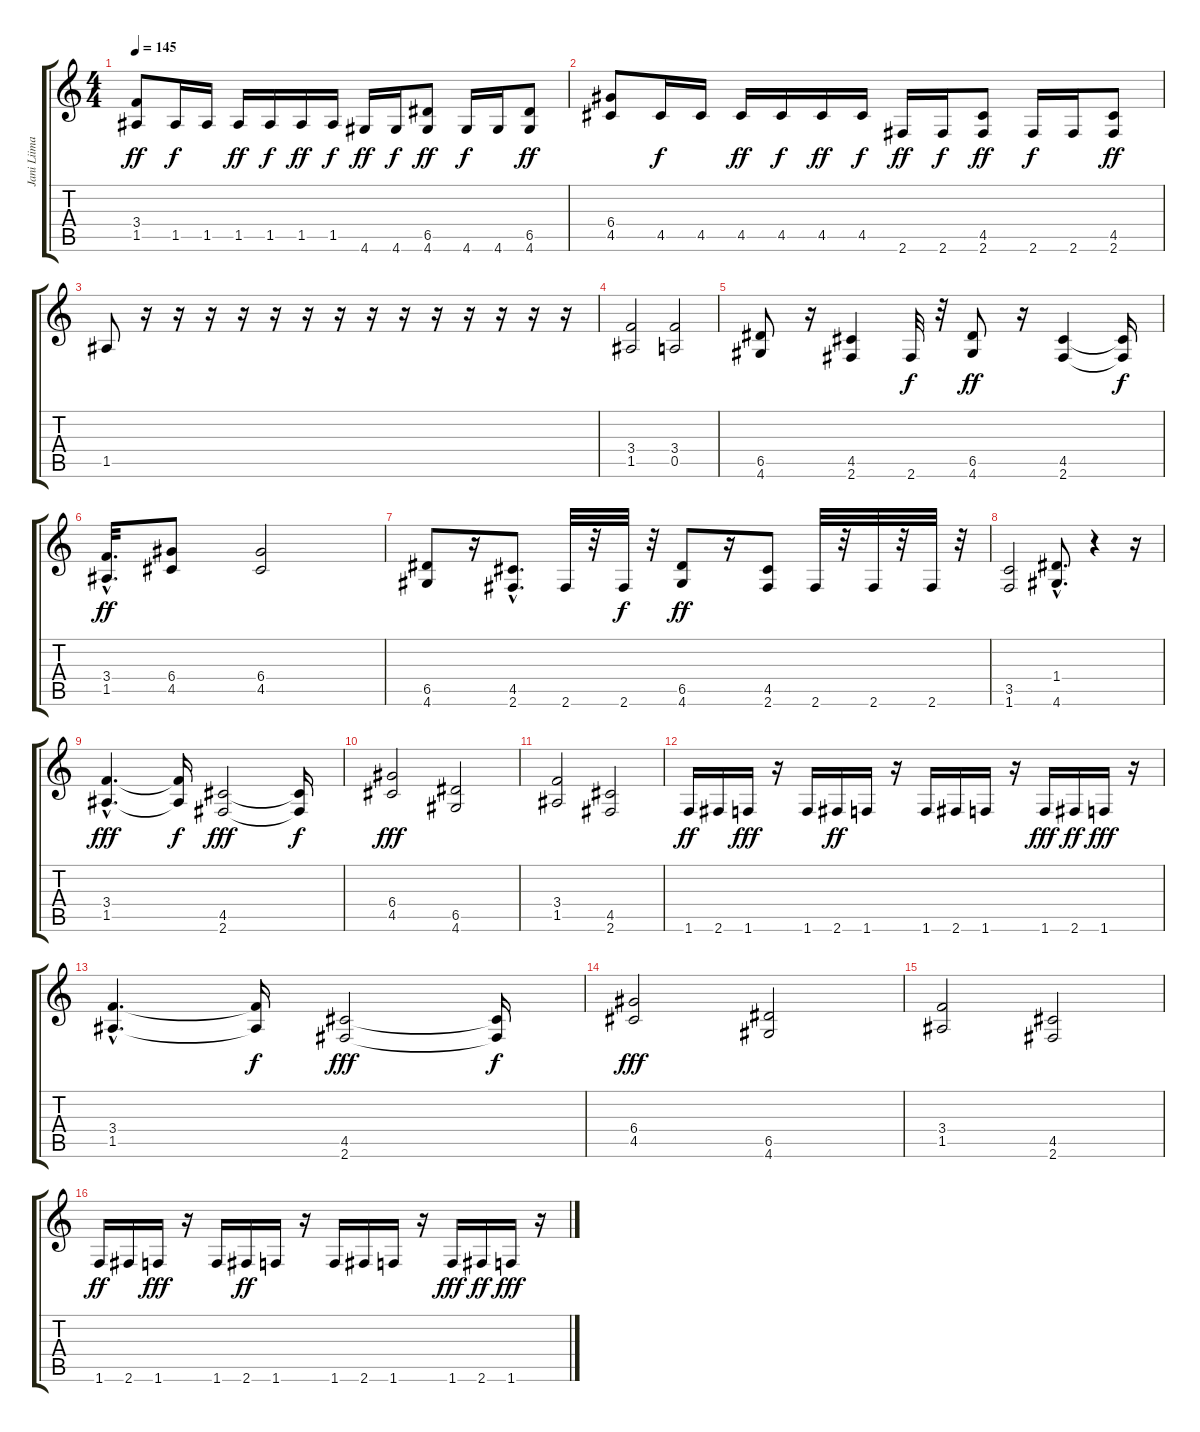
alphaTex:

\track ("Jani Liimatainen" "Jani Liima") {instrument overdrivenguitar}
\staff {score tabs}
\tuning (E4 B3 G3 D3 A2 E2) {hide}
\ts (4 4)
\tempo 145
\clef g2
\ks c
(3.4 1.5).8{dy ff} 1.5.16{dy f} 1.5.16 1.5.16{dy ff} 1.5.16{dy f} 1.5.16{dy ff} 1.5.16{dy f} 4.6.16{dy ff} 4.6.16{dy f} (6.5 4.6).8{dy ff} 4.6.16{dy f} 4.6.16 (6.5 4.6).8{dy ff} |
(6.4 4.5).8 4.5.16{dy f} 4.5.16 4.5.16{dy ff} 4.5.16{dy f} 4.5.16{dy ff} 4.5.16{dy f} 2.6.16{dy ff} 2.6.16{dy f} (4.5 2.6).8{dy ff} 2.6.16{dy f} 2.6.16 (4.5 2.6).8{dy ff} |
1.5.8 r.16 r.16 r.16 r.16 r.16 r.16 r.16 r.16 r.16 r.16 r.16 r.16 r.16 r.16 |
(3.4 1.5).2 (3.4 0.5).2 |
(6.5 4.6).8 r.16 (4.5 2.6).4 2.6.32{dy f} r.32 (6.5 4.6).8{dy ff} r.16 (4.5 2.6).4 (4.5{t} 2.6{t}).16{dy f} |
(3.4{hac} 1.5{hac}).32{d dy ff} (6.4 4.5).8 (6.4 4.5).2 |
(6.5 4.6).8 r.16 (4.5{hac} 2.6{hac}).8{d} 2.6.32 r.32 2.6.32{dy f} r.32 (6.5 4.6).8{dy ff} r.16 (4.5 2.6).8 2.6.32 r.32 2.6.32 r.32 2.6.32 r.32 |
(3.5 1.6).2 (1.4{hac} 4.6{hac}).8{d} r.4 r.16 |
(3.4{hac} 1.5{hac}).4{d dy fff} (3.4{t} 1.5{t}).16{dy f} (4.5 2.6).2{dy fff} (4.5{t} 2.6{t}).16{dy f} |
(6.4 4.5).2{dy fff} (6.5 4.6).2 |
(3.4 1.5).2 (4.5 2.6).2 |
1.6.16{dy ff} 2.6.16 1.6.16{dy fff} r.16 1.6.16 2.6.16{dy ff} 1.6.16 r.16 1.6.16 2.6.16 1.6.16 r.16 1.6.16{dy fff} 2.6.16{dy ff} 1.6.16{dy fff} r.16 |
(3.4{hac} 1.5{hac}).4{d} (3.4{t} 1.5{t}).16{dy f} (4.5 2.6).2{dy fff} (4.5{t} 2.6{t}).16{dy f} |
(6.4 4.5).2{dy fff} (6.5 4.6).2 |
(3.4 1.5).2 (4.5 2.6).2 |
1.6.16{dy ff} 2.6.16 1.6.16{dy fff} r.16 1.6.16 2.6.16{dy ff} 1.6.16 r.16 1.6.16 2.6.16 1.6.16 r.16 1.6.16{dy fff} 2.6.16{dy ff} 1.6.16{dy fff} r.16
